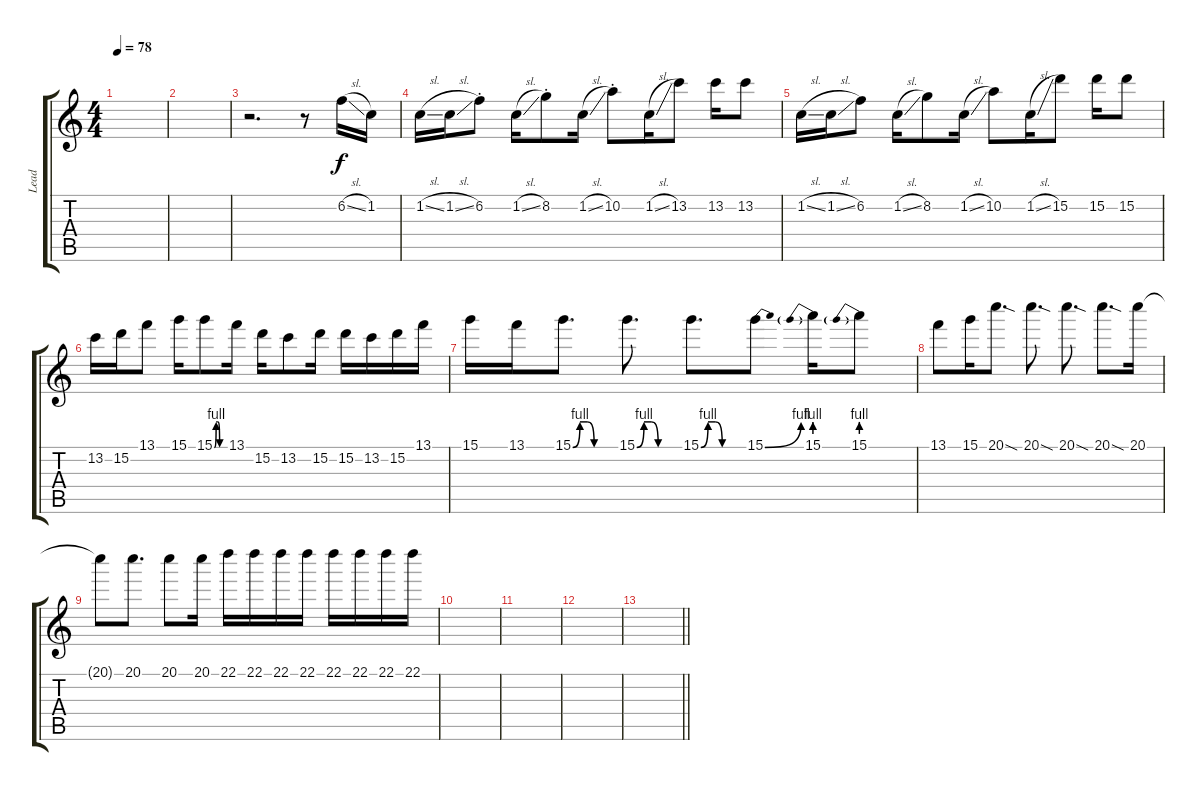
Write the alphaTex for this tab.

\track ("Lead" "Lead") {instrument distortionguitar}
\staff {score tabs}
\tuning (E4 B3 G3 D3 A2 D2) {hide}
\ts (4 4)
\tempo 78
\clef g2
\ks c
|
|
r.2{d} r.8 6.2{sl}.16 1.2.16 |
1.2{sl}.16 1.2{sl}.16 6.2{st}.8 1.2{sl}.16 8.2{st}.8 1.2{sl}.16 10.2{st}.8 1.2{sl}.16 13.2.8 13.2.16 13.2.8 |
1.2{sl}.16 1.2{sl}.16 6.2.8 1.2{sl}.16 8.2.8 1.2{sl}.16 10.2.8 1.2{sl}.16 15.2.8 15.2.16 15.2.8 |
13.2.16 15.2.16 13.1.8 15.1.16 15.1{be (custom 0 0 10 4 20 4 30 0 60 0)}.8 13.1.16 15.2.16 13.2.8 15.2.16 15.2.16 13.2.16 15.2.16 13.1.16 |
15.1.16 13.1.16 15.1{be (custom 0 0 10 4 20 4 30 0 60 0)}.8{d} 15.1{be (custom 0 0 10 4 20 4 30 0 60 0)}.8{d} 15.1{be (custom 0 0 10 4 20 4 30 0 60 0)}.8{d} 15.1{be (bend 0 0 60 4)}.8 15.1{be (prebend 0 4 60 4)}.16 15.1{be (prebend 0 4 60 4)}.8 |
13.1.8 15.1.16 20.1{sod}.8{d balance 0} 20.1{sod}.8{d} 20.1{sod}.8{d} 20.1{sod}.8{d} 20.1.16 |
20.1{t}.8 20.1.8{d} 20.1.8 20.1.16 22.1.16 22.1.16 22.1.16 22.1.16 22.1.16 22.1.16 22.1.16 22.1.16 |
|
|
|
\barLineRight lightlight
